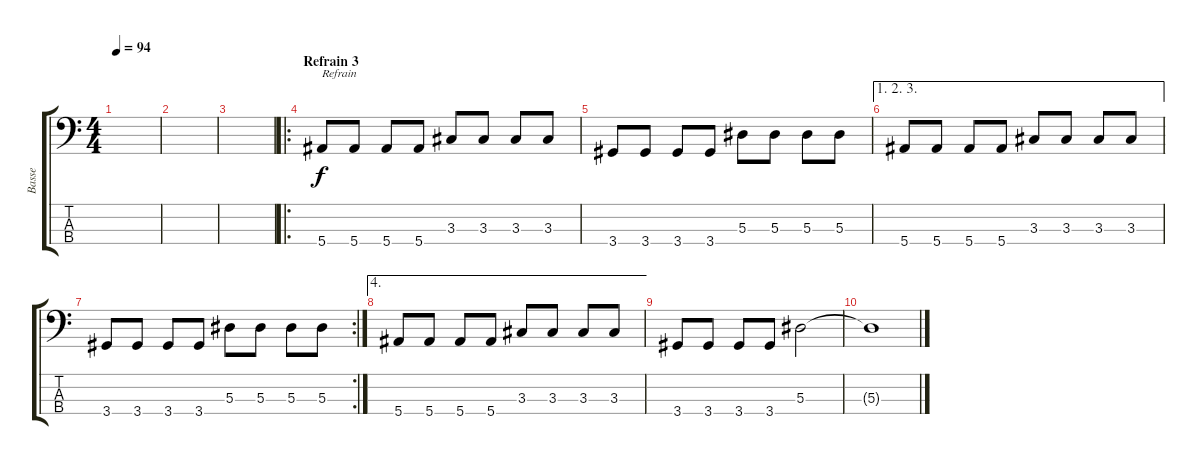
\track ("Basse" "Basse") {instrument electricbassfinger}
\staff {score tabs}
\tuning (Ab2 Eb2 Bb1 F1) {hide}
\ts (4 4)
\tempo 94
\clef f4
\ks c
|
|
|
\ro
\section ("" "Refrain 3")
5.4.8{txt "Refrain"} 5.4.8 5.4.8 5.4.8 3.3.8 3.3.8 3.3.8 3.3.8 |
3.4.8 3.4.8 3.4.8 3.4.8 5.3.8 5.3.8 5.3.8 5.3.8 |
\ae (1 2 3)
5.4.8 5.4.8 5.4.8 5.4.8 3.3.8 3.3.8 3.3.8 3.3.8 |
\rc 2
3.4.8 3.4.8 3.4.8 3.4.8 5.3.8 5.3.8 5.3.8 5.3.8 |
\ae 4
5.4.8 5.4.8 5.4.8 5.4.8 3.3.8 3.3.8 3.3.8 3.3.8 |
3.4.8 3.4.8 3.4.8 3.4.8 5.3.2 |
5.3{t}.1
